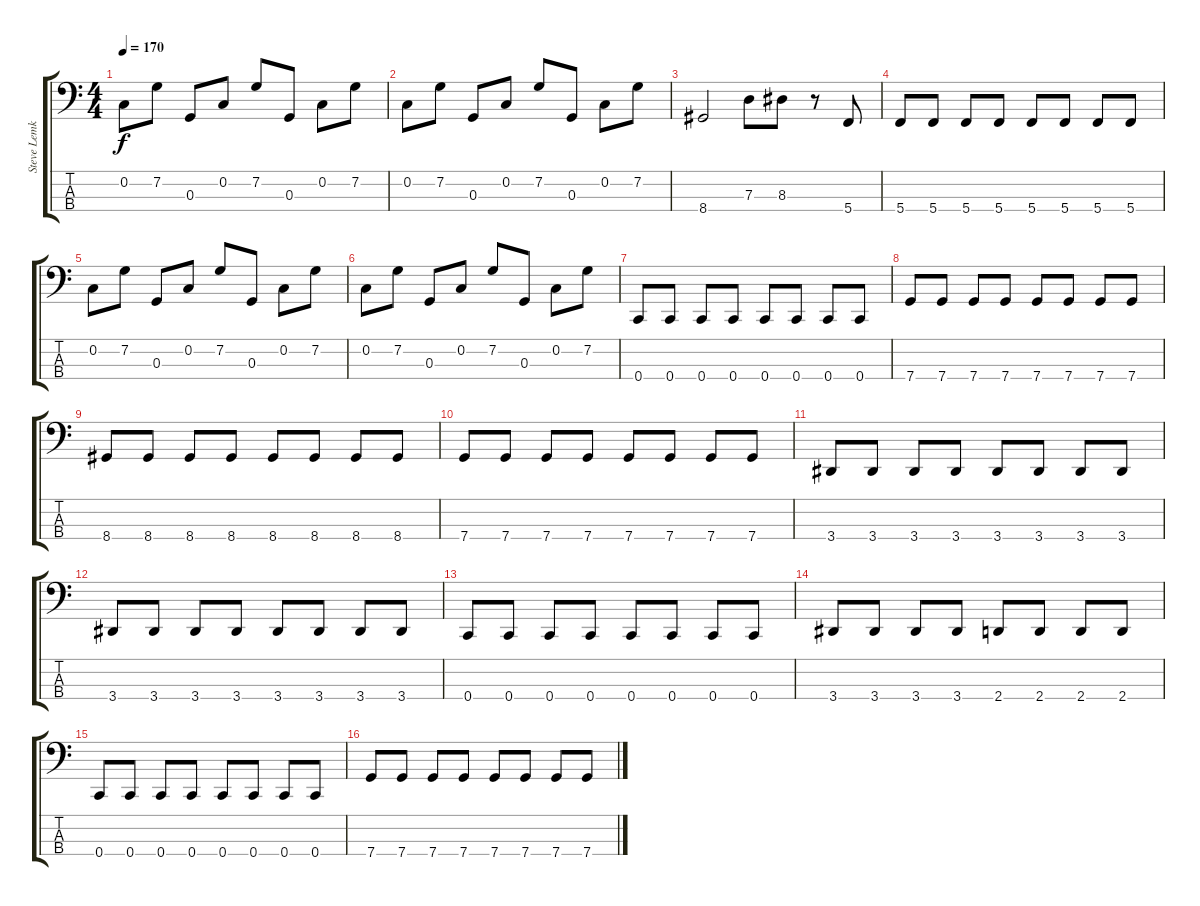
\track ("Steve Lemke" "Steve Lemk") {instrument electricbasspick}
\staff {score tabs}
\tuning (F2 C2 G1 C1) {hide}
\ts (4 4)
\tempo 170
\clef f4
\ks c
0.2.8{dy f} 7.2.8 0.3.8 0.2.8 7.2.8 0.3.8 0.2.8 7.2.8 |
0.2.8 7.2.8 0.3.8 0.2.8 7.2.8 0.3.8 0.2.8 7.2.8 |
8.4.2 7.3.8 8.3.8 r.8 5.4.8 |
5.4.8 5.4.8 5.4.8 5.4.8 5.4.8 5.4.8 5.4.8 5.4.8 |
0.2.8 7.2.8 0.3.8 0.2.8 7.2.8 0.3.8 0.2.8 7.2.8 |
0.2.8 7.2.8 0.3.8 0.2.8 7.2.8 0.3.8 0.2.8 7.2.8 |
0.4.8 0.4.8 0.4.8 0.4.8 0.4.8 0.4.8 0.4.8 0.4.8 |
7.4.8 7.4.8 7.4.8 7.4.8 7.4.8 7.4.8 7.4.8 7.4.8 |
8.4.8 8.4.8 8.4.8 8.4.8 8.4.8 8.4.8 8.4.8 8.4.8 |
7.4.8 7.4.8 7.4.8 7.4.8 7.4.8 7.4.8 7.4.8 7.4.8 |
3.4.8 3.4.8 3.4.8 3.4.8 3.4.8 3.4.8 3.4.8 3.4.8 |
3.4.8 3.4.8 3.4.8 3.4.8 3.4.8 3.4.8 3.4.8 3.4.8 |
0.4.8 0.4.8 0.4.8 0.4.8 0.4.8 0.4.8 0.4.8 0.4.8 |
3.4.8 3.4.8 3.4.8 3.4.8 2.4.8 2.4.8 2.4.8 2.4.8 |
0.4.8 0.4.8 0.4.8 0.4.8 0.4.8 0.4.8 0.4.8 0.4.8 |
7.4.8 7.4.8 7.4.8 7.4.8 7.4.8 7.4.8 7.4.8 7.4.8
